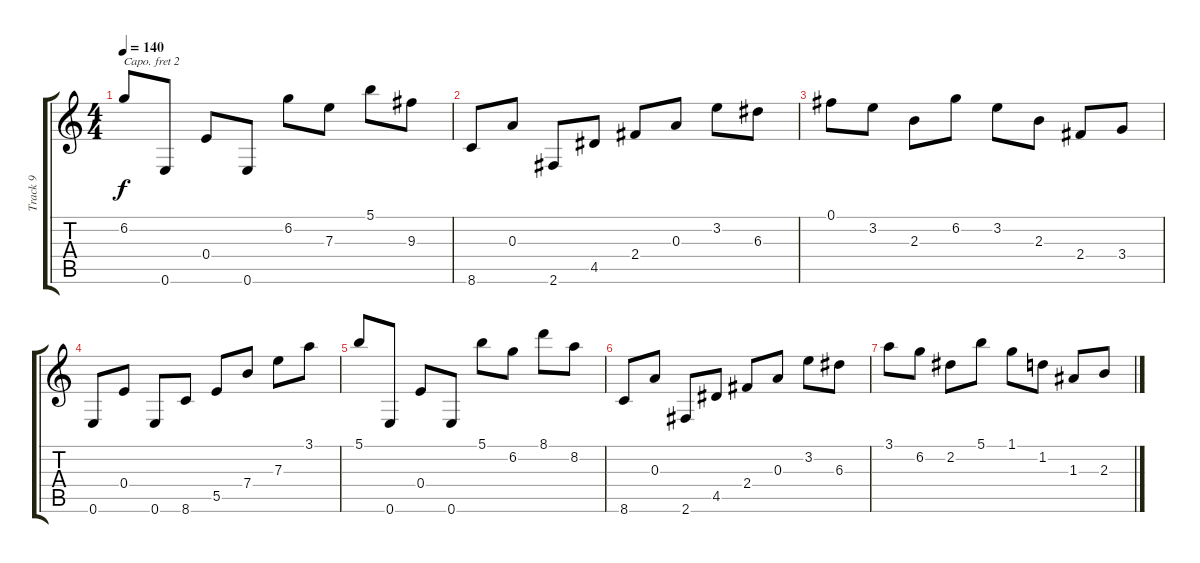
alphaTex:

\track ("Track 9" "Track 9") {instrument distortionguitar}
\staff {score tabs}
\capo 2
\tuning (E4 B3 G3 D3 A2 D2) {hide}
\ts (4 4)
\tempo 140
\clef g2
\ks c
6.2.8{dy f} 0.6.8 0.4.8 0.6.8 6.2.8 7.3.8 5.1.8 9.3.8 |
8.6.8 0.3.8 2.6.8 4.5.8 2.4.8 0.3.8 3.2.8 6.3.8 |
0.1.8 3.2.8 2.3.8 6.2.8 3.2.8 2.3.8 2.4.8 3.4.8 |
0.6.8 0.4.8 0.6.8 8.6.8 5.5.8 7.4.8 7.3.8 3.1.8 |
5.1.8 0.6.8 0.4.8 0.6.8 5.1.8 6.2.8 8.1.8 8.2.8 |
8.6.8 0.3.8 2.6.8 4.5.8 2.4.8 0.3.8 3.2.8 6.3.8 |
3.1.8 6.2.8 2.2.8 5.1.8 1.1.8 1.2.8 1.3.8 2.3.8
